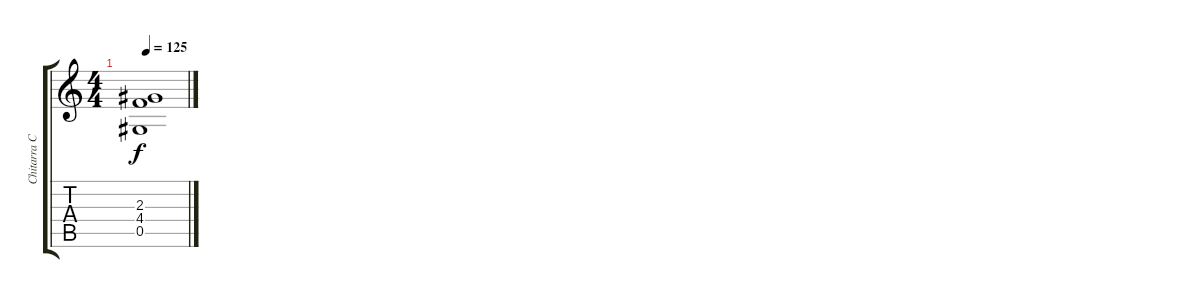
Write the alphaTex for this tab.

\track ("Chitarra Classica" "Chitarra C") {instrument acousticguitarsteel}
\staff {score tabs}
\tuning (Eb4 Bb3 Gb3 Db3 Ab2 Eb2) {hide}
\ts (4 4)
\tempo 125
\clef g2
\ks c
(2.3{t} 4.4{t} 0.5{t}).1{dy f}
